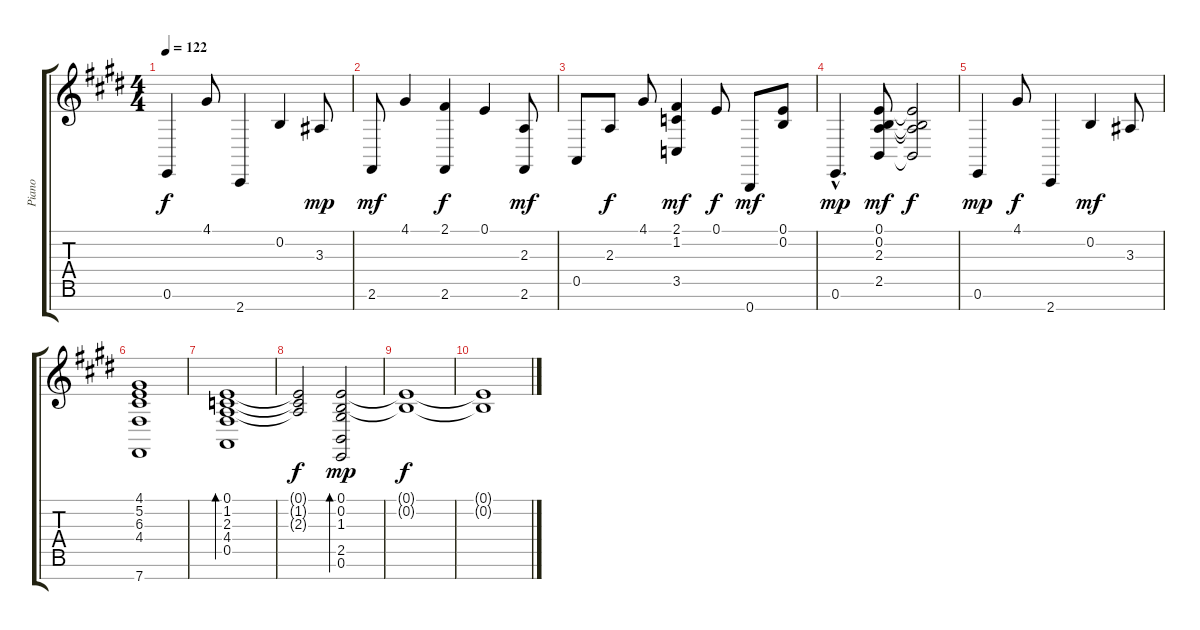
\track ("Piano" "Piano") {instrument brightacousticpiano}
\staff {score tabs}
\tuning (E4 B3 G3 D3 A2 E2 B1) {hide}
\ts (4 4)
\tempo 122
\clef g2
\ks e
0.6.4{dy f} 4.1.8 2.7.4 0.2.4 3.3.8{dy mp} |
2.6.8{dy mf} 4.1.4 (2.1 2.6).4{dy f} 0.1.4 (2.3 2.6).8{dy mf} |
0.5.8 2.3.8{dy f} 4.1.8 (2.1 1.2 3.5).4{dy mf} 0.1.8{dy f} 0.7.8{dy mf} (0.1 0.2).8 |
0.6{hac}.4{d dy mp} (0.1 0.2 2.3 2.5).8{dy mf} (0.1{t} 0.2{t} 2.3{t} 2.5{t}).2{dy f} |
0.6.4{dy mp} 4.1.8{dy f} 2.7.4 0.2.4{dy mf} 3.3.8 |
(4.1 5.2 6.3 4.4 7.7).1 |
(0.1 1.2 2.3 4.4 0.5).1{bd 120} |
(0.1{t} 1.2{t} 2.3{t}).2{dy f} (0.1 0.2 1.3 2.5 0.6).2{bd 120 dy mp} |
(0.1{t} 0.2{t}).1{dy f} |
(0.1{t} 0.2{t}).1
